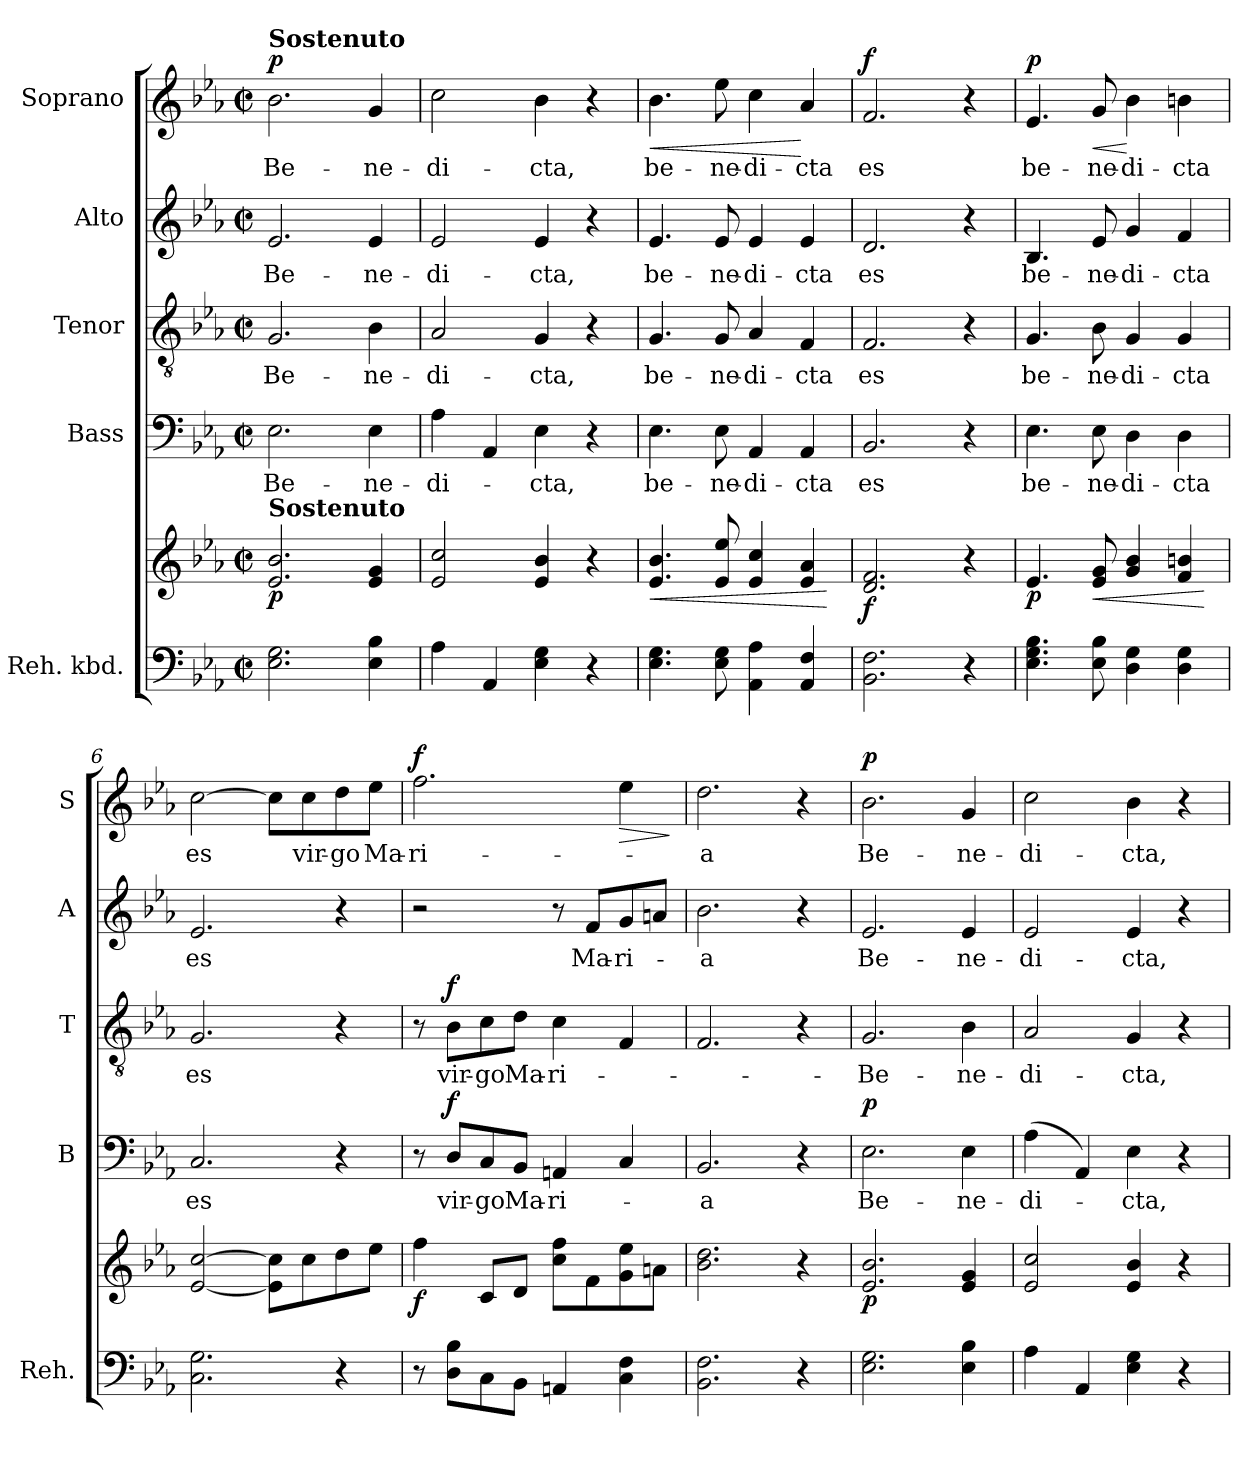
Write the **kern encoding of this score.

**kern	**kern	**dynam	**kern	**text	**dynam	**kern	**text	**dynam	**kern	**text	**kern	**text	**dynam
*part5	*part5	*part5	*part4	*part4	*part4	*part3	*part3	*part3	*part2	*part2	*part1	*part1	*part1
*staff6	*staff5	*staff5/6	*staff4	*staff4	*staff4	*staff3	*staff3	*staff3	*staff2	*staff2	*staff1	*staff1	*staff1
*I"Reh. kbd.	*	*	*I"Bass	*	*	*I"Tenor	*	*	*I"Alto	*	*I"Soprano	*	*
*I'Reh.	*	*	*I'B	*	*	*I'T	*	*	*I'A	*	*I'S	*	*
*clefF4	*clefG2	*	*clefF4	*	*	*clefGv2	*	*	*clefG2	*	*clefG2	*	*
*k[b-e-a-]	*k[b-e-a-]	*	*k[b-e-a-]	*	*	*k[b-e-a-]	*	*	*k[b-e-a-]	*	*k[b-e-a-]	*	*
*E-:	*E-:	*	*E-:	*	*	*E-:	*	*	*E-:	*	*E-:	*	*
*M2/2	*M2/2	*	*M2/2	*	*	*M2/2	*	*	*M2/2	*	*M2/2	*	*
*met(c|)	*met(c|)	*	*met(c|)	*	*	*met(c|)	*	*	*met(c|)	*	*met(c|)	*	*
=1	=1	=1	=1	=1	=1	=1	=1	=1	=1	=1	=1	=1	=1
!	!	!	!	!	!	!	!	!	!	!	!LO:TX:a:B:t=Sostenuto	!	!
!	!LO:TX:a:B:t=Sostenuto	!	!	!	!	!	!	!	!	!	!	!	!
!	!	!LO:DY:b	!	!	!	!	!	!	!	!	!	!	!LO:DY:a
2.E-\ 2.G\	2.e-/ 2.b-/	p	2.E-\	Be-	.	2.G/	Be-	.	2.e-/	Be-	2.b-\	Be-	p
4E-\ 4B-\	4e-/ 4g/	.	4E-\	-ne-	.	4B-\	-ne-	.	4e-/	-ne-	4g/	-ne-	.
=2	=2	=2	=2	=2	=2	=2	=2	=2	=2	=2	=2	=2	=2
4A-\	2e-/ 2cc/	.	4A-\	-di-	.	2A-/	-di-	.	2e-/	-di-	2cc\	-di-	.
4AA-/	.	.	4AA-/	.	.	.	.	.	.	.	.	.	.
4E-\ 4G\	4e-/ 4b-/	.	4E-\	-cta,	.	4G/	-cta,	.	4e-/	-cta,	4b-\	-cta,	.
4r	4r	.	4r	.	.	4r	.	.	4r	.	4r	.	.
=3	=3	=3	=3	=3	=3	=3	=3	=3	=3	=3	=3	=3	=3
!	!	!LO:HP:b	!	!	!	!	!	!	!	!	!	!	!LO:HP:b
4.E-\ 4.G\	4.e-/ 4.b-/	<	4.E-\	be-	.	4.G/	be-	.	4.e-/	be-	4.b-\	be-	<
8E-\ 8G\	8e-/ 8ee-/	.	8E-\	-ne-	.	8G/	-ne-	.	8e-/	-ne-	8ee-\	-ne-	.
4AA-\ 4A-\	4e-/ 4cc/	.	4AA-/	-di-	.	4A-/	-di-	.	4e-/	-di-	4cc\	-di-	.
4AA-/ 4F/	4e-/ 4a-/	.	4AA-/	-cta	.	4F/	-cta	.	4e-/	-cta	4a-/	-cta	[
.	.	[	.	.	.	.	.	.	.	.	.	.	.
=4	=4	=4	=4	=4	=4	=4	=4	=4	=4	=4	=4	=4	=4
!	!	!LO:DY:b	!	!	!	!	!	!	!	!	!	!	!LO:DY:a
2.BB-\ 2.F\	2.d/ 2.f/	f	2.BB-/	es	.	2.F/	es	.	2.d/	es	2.f/	es	f
4r	4r	.	4r	.	.	4r	.	.	4r	.	4r	.	.
=5	=5	=5	=5	=5	=5	=5	=5	=5	=5	=5	=5	=5	=5
!	!	!LO:DY:b	!	!	!	!	!	!	!	!	!	!	!LO:DY:a
4.E-\ 4.G\ 4.B-\	4.e-/	p	4.E-\	be-	.	4.G/	be-	.	4.B-/	be-	4.e-/	be-	p
!	!	!LO:HP:b	!	!	!	!	!	!	!	!	!	!	!LO:HP:b
8E-\ 8B-\	8e-/ 8g/	<	8E-\	-ne-	.	8B-\	-ne-	.	8e-/	-ne-	8g/	-ne-	<
4D\ 4G\	4g/ 4b-/	.	4D\	-di-	.	4G/	-di-	.	4g/	-di-	4b-\	-di-	[
4D\ 4G\	4f/ 4bn/	.	4D\	-cta	.	4G/	-cta	.	4f/	-cta	4bn\	-cta	.
.	.	[	.	.	.	.	.	.	.	.	.	.	.
=6	=6	=6	=6	=6	=6	=6	=6	=6	=6	=6	=6	=6	=6
2.C\ 2.G\	[2e-/ [2cc/	.	2.C/	es	.	2.G/	es	.	2.e-/	es	[2cc\	es	.
.	8e-\] 8cc\]L	.	.	.	.	.	.	.	.	.	8cc\L]	.	.
.	8cc\	.	.	.	.	.	.	.	.	.	8cc\	vir-	.
4r	8dd\	.	4r	.	.	4r	.	.	4r	.	8dd\	-go	.
.	8ee-\J	.	.	.	.	.	.	.	.	.	8ee-\J	Ma-	.
=7	=7	=7	=7	=7	=7	=7	=7	=7	=7	=7	=7	=7	=7
!	!	!LO:DY:b	!	!	!	!	!	!	!	!	!	!	!LO:DY:a
8r	4ff\	f	8r	.	.	8r	.	.	2r	.	2.ff\	-ri-	f
!	!	!	!	!	!LO:DY:a	!	!	!LO:DY:b	!	!	!	!	!
8D\ 8B-\L	.	.	8D/L	vir-	f	8B-\L	vir-	f	.	.	.	.	.
8C\	8c/L	.	8C/	-go	.	8c\	-go	.	.	.	.	.	.
8BB-\J	8d/J	.	8BB-/J	Ma-	.	8d\J	Ma-	.	.	.	.	.	.
4AAn/	8cc\ 8ff\L	.	4AAn/	-ri-	.	4c\	-ri-	.	8r	.	.	.	.
.	8f\	.	.	.	.	.	.	.	8f/L	Ma-	.	.	.
!	!	!	!	!	!	!	!	!	!	!	!	!	!LO:HP:b
4C\ 4F\	8g\ 8ee-\	.	4C/	.	.	4F/	.	.	8g/	-ri-	4ee-\	.	>
.	8an\J	.	.	.	.	.	.	.	8an/J	.	.	.	.
.	.	.	.	.	.	.	.	.	.	.	.	.	]
=8	=8	=8	=8	=8	=8	=8	=8	=8	=8	=8	=8	=8	=8
2.BB-\ 2.F\	2.b-\ 2.dd\	.	2.BB-/	-a	.	2.F/	.	.	2.b-\	-a	2.dd\	-a	.
4r	4r	.	4r	.	.	4r	.	.	4r	.	4r	.	.
!!LO:LB:g=z
=9	=9	=9	=9	=9	=9	=9	=9	=9	=9	=9	=9	=9	=9
!	!	!LO:DY:b	!	!	!LO:DY:a	!	!	!	!	!	!	!	!LO:DY:a
2.E-\ 2.G\	2.e-/ 2.b-/	p	2.E-\	Be-	p	2.G/	-Be-	.	2.e-/	Be-	2.b-\	Be-	p
4E-\ 4B-\	4e-/ 4g/	.	4E-\	-ne-	.	4B-\	-ne-	.	4e-/	-ne-	4g/	-ne-	.
=10	=10	=10	=10	=10	=10	=10	=10	=10	=10	=10	=10	=10	=10
4A-\	2e-/ 2cc/	.	(4A-\	-di-	.	2A-/	-di-	.	2e-/	-di-	2cc\	-di-	.
4AA-/	.	.	4AA-/)	.	.	.	.	.	.	.	.	.	.
4E-\ 4G\	4e-/ 4b-/	.	4E-\	-cta,	.	4G/	-cta,	.	4e-/	-cta,	4b-\	-cta,	.
4r	4r	.	4r	.	.	4r	.	.	4r	.	4r	.	.
=	=	=	=	=	=	=	=	=	=	=	=	=	=
*-	*-	*-	*-	*-	*-	*-	*-	*-	*-	*-	*-	*-	*-
